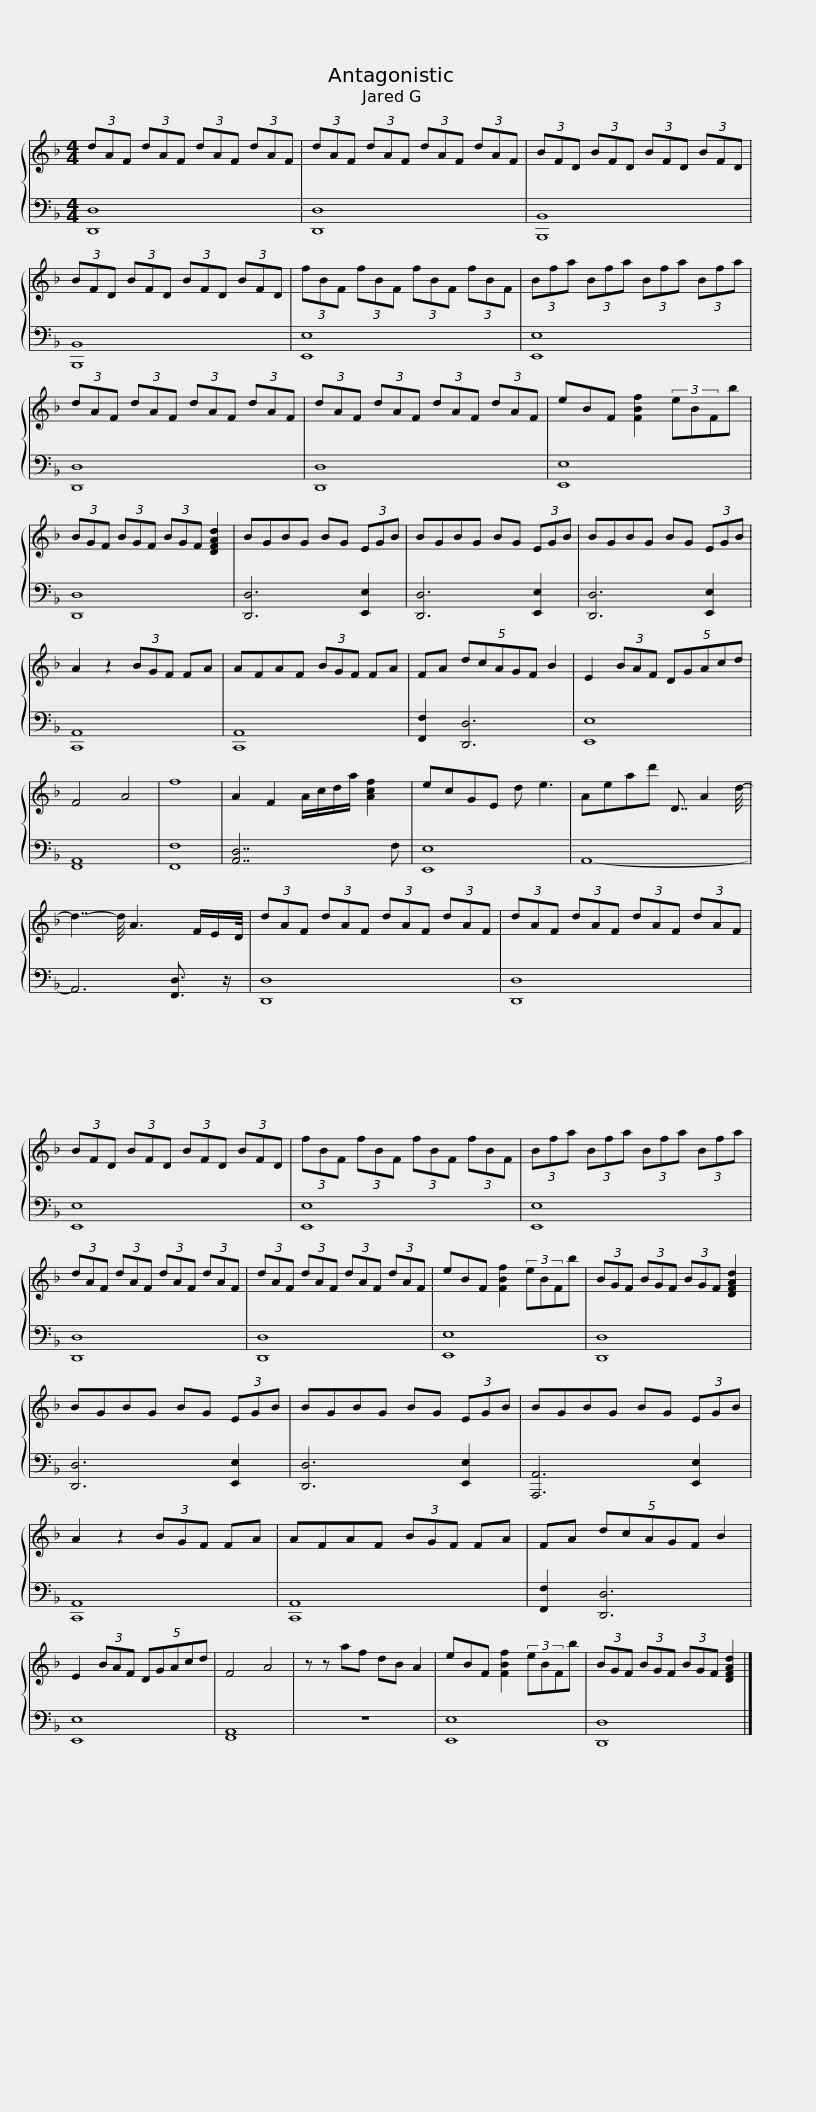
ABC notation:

X:1
%%score { 1 | 2 }
L:1/8
M:4/4
I:linebreak $
K:F
V:1 treble
V:2 bass
V:1
 (3dAF (3dAF (3dAF (3dAF | (3dAF (3dAF (3dAF (3dAF | (3BFD (3BFD (3BFD (3BFD |$ (3BFD (3BFD (3BFD (3BFD | (3fBF (3fBF (3fBF (3fBF | %5
 (3Bfa (3Bfa (3Bfa (3Bfa |$ (3dAF (3dAF (3dAF (3dAF | (3dAF (3dAF (3dAF (3dAF | eBF [FBf]2 (3eBFb | (3BGF (3BGF (3BGF [DFAd]2 |$ %10
 BGBG BG (3EGB | BGBG BG (3EGB | BGBG BG (3EGB | A2 z2 (3BGF FA |$ AFAF (3BGF FA | %15
 FA (5:4:5dcAGF B2 | E2 (3BAF (5:4:5DGAcd | F4 A4 | f8 | A2 F2 A/c/d/a/ [Acf]2 |$ %20
 ecGE d e3 | Aead' D7/4 A2 d/4- | d7/2- d/4 A3 F/E/D/4 | (3dAF (3dAF (3dAF (3dAF |$ (3dAF (3dAF (3dAF (3dAF | %25
 (3BFD (3BFD (3BFD (3BFD | (3fBF (3fBF (3fBF (3fBF |$ (3Bfa (3Bfa (3Bfa (3Bfa | (3dAF (3dAF (3dAF (3dAF | (3dAF (3dAF (3dAF (3dAF |$ %30
 eBF [FBf]2 (3eBFb | (3BGF (3BGF (3BGF [DFAd]2 | BGBG BG (3EGB | BGBG BG (3EGB |$ BGBG BG (3EGB | %35
 A2 z2 (3BGF FA | AFAF (3BGF FA | FA (5:4:5dcAGF B2 |$ E2 (3BAF (5:4:5DGAcd | F4 A4 | %40
 z z af dB A2 | eBF [FBf]2 (3eBFb | (3BGF (3BGF (3BGF [DFAd]2 |] %43
V:2
 [D,,D,]8 | [D,,D,]8 | [B,,,B,,]8 |$ [B,,,B,,]8 | [E,,E,]8 | %5
 [E,,E,]8 |$ [D,,D,]8 | [D,,D,]8 | [E,,E,]8 | [D,,D,]8 |$ %10
 [D,,D,]6 [E,,E,]2 | [D,,D,]6 [E,,E,]2 | [D,,D,]6 [E,,E,]2 | [C,,A,,]8 |$ [C,,A,,]8 | %15
 [F,,F,]2 [D,,D,]6 | [E,,E,]8 | [F,,A,,]8 | [F,,F,]8 | [A,,D,]7 F, |$ %20
 [E,,E,]8 | A,,8- | A,,6 [F,,D,]3/2 z/ | [D,,D,]8 |$ [D,,D,]8 | %25
 [E,,E,]8 | [E,,E,]8 |$ [E,,E,]8 | [D,,D,]8 | [D,,D,]8 |$ %30
 [E,,E,]8 | [D,,D,]8 | [D,,D,]6 [E,,E,]2 | [D,,D,]6 [E,,E,]2 |$ [A,,,A,,]6 [E,,E,]2 | %35
 [C,,A,,]8 | [C,,A,,]8 | [F,,F,]2 [D,,D,]6 |$ [E,,E,]8 | [F,,A,,]8 | %40
 z8 | [E,,E,]8 | [D,,D,]8 |] %43
